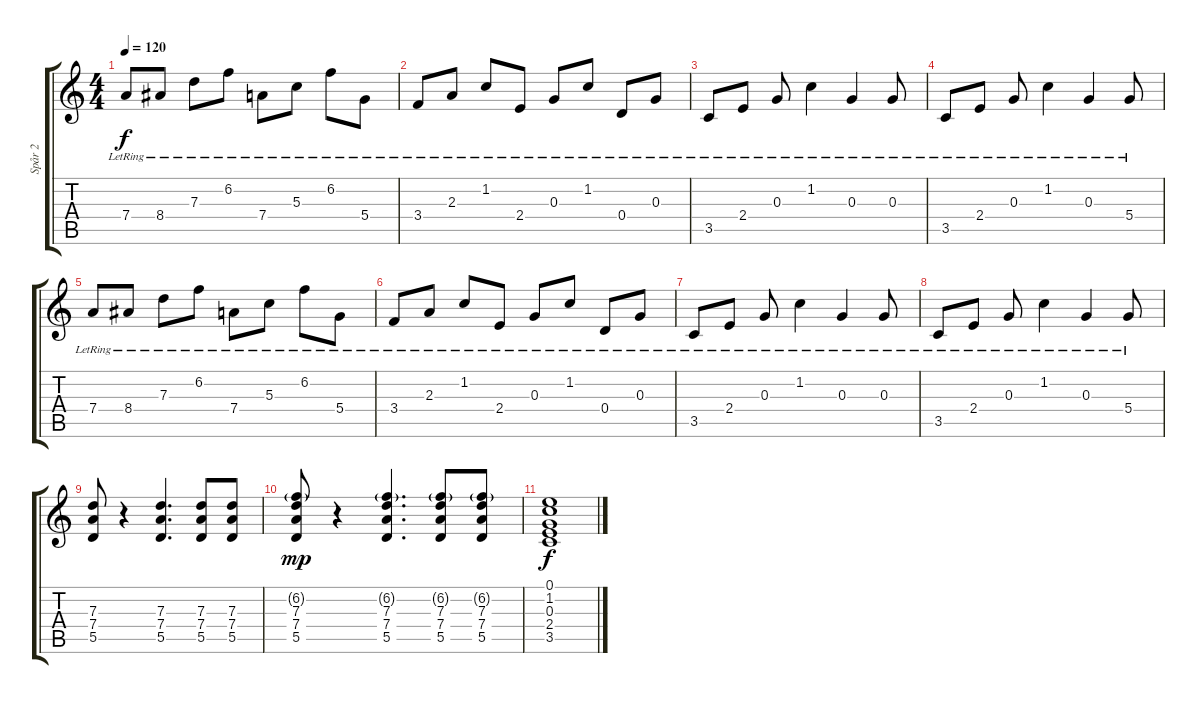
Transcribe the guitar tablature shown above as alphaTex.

\track ("Spår 2" "Spår 2") {instrument electricguitarjazz}
\staff {score tabs}
\tuning (E4 B3 G3 D3 A2 E2) {hide}
\ts (4 4)
\tempo 120
\clef g2
\ks c
7.4{lr}.8{dy f} 8.4{lr}.8 7.3{lr}.8 6.2{lr}.8 7.4{lr}.8 5.3{lr}.8 6.2{lr}.8 5.4{lr}.8 |
3.4{lr}.8 2.3{lr}.8 1.2{lr}.8 2.4{lr}.8 0.3{lr}.8 1.2{lr}.8 0.4{lr}.8 0.3{lr}.8 |
3.5{lr}.8 2.4{lr}.8 0.3{lr}.8 1.2{lr}.4 0.3{lr}.4 0.3{lr}.8 |
3.5{lr}.8 2.4{lr}.8 0.3{lr}.8 1.2{lr}.4 0.3{lr}.4 5.4{lr}.8 |
7.4{lr}.8 8.4{lr}.8 7.3{lr}.8 6.2{lr}.8 7.4{lr}.8 5.3{lr}.8 6.2{lr}.8 5.4{lr}.8 |
3.4{lr}.8 2.3{lr}.8 1.2{lr}.8 2.4{lr}.8 0.3{lr}.8 1.2{lr}.8 0.4{lr}.8 0.3{lr}.8 |
3.5{lr}.8 2.4{lr}.8 0.3{lr}.8 1.2{lr}.4 0.3{lr}.4 0.3{lr}.8 |
3.5{lr}.8 2.4{lr}.8 0.3{lr}.8 1.2{lr}.4 0.3{lr}.4 5.4{lr}.8 |
(7.3 7.4 5.5).8 r.4 (7.3 7.4 5.5).4{d} (7.3 7.4 5.5).8 (7.3 7.4 5.5).8 |
(6.2{g} 7.3 7.4 5.5).8{dy mp} r.4 (6.2{g} 7.3 7.4 5.5).4{d} (6.2{g} 7.3 7.4 5.5).8 (6.2{g} 7.3 7.4 5.5).8 |
(0.1 1.2 0.3 2.4 3.5).1{dy f}
